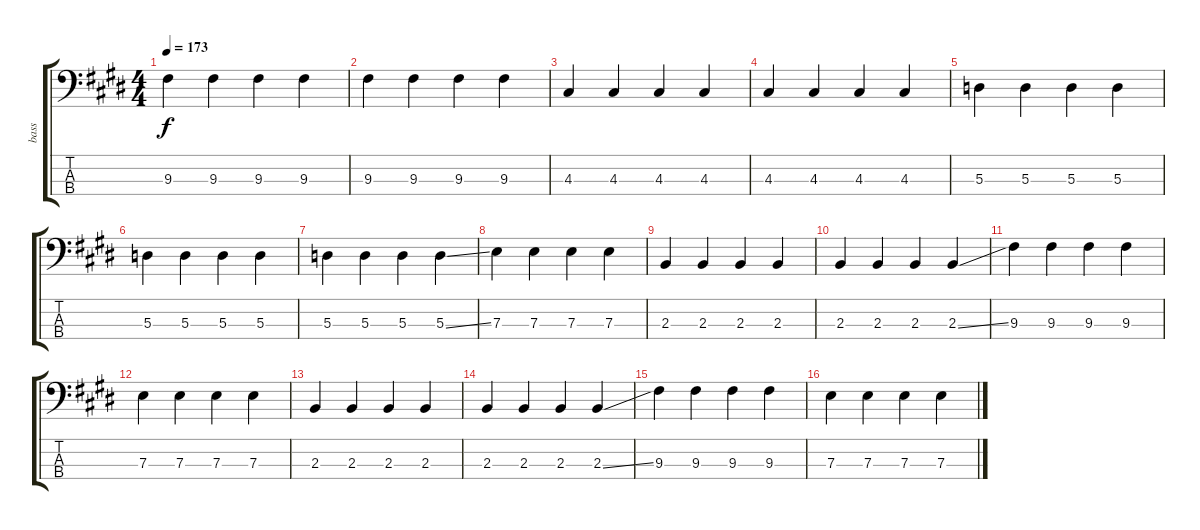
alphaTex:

\track ("bass" "bass") {instrument electricbassfinger}
\staff {score tabs}
\tuning (G2 D2 A1 E1) {hide}
\ts (4 4)
\tempo 173
\clef f4
\ks e
9.3.4{dy f} 9.3.4 9.3.4 9.3.4 |
9.3.4 9.3.4 9.3.4 9.3.4 |
4.3.4 4.3.4 4.3.4 4.3.4 |
4.3.4 4.3.4 4.3.4 4.3.4 |
5.3.4 5.3.4 5.3.4 5.3.4 |
5.3.4 5.3.4 5.3.4 5.3.4 |
5.3.4 5.3.4 5.3.4 5.3{ss}.4 |
7.3.4 7.3.4 7.3.4 7.3.4 |
2.3.4 2.3.4 2.3.4 2.3.4 |
2.3.4 2.3.4 2.3.4 2.3{ss}.4 |
9.3.4 9.3.4 9.3.4 9.3.4 |
7.3.4 7.3.4 7.3.4 7.3.4 |
2.3.4 2.3.4 2.3.4 2.3.4 |
2.3.4 2.3.4 2.3.4 2.3{ss}.4 |
9.3.4 9.3.4 9.3.4 9.3.4 |
7.3.4 7.3.4 7.3.4 7.3.4
